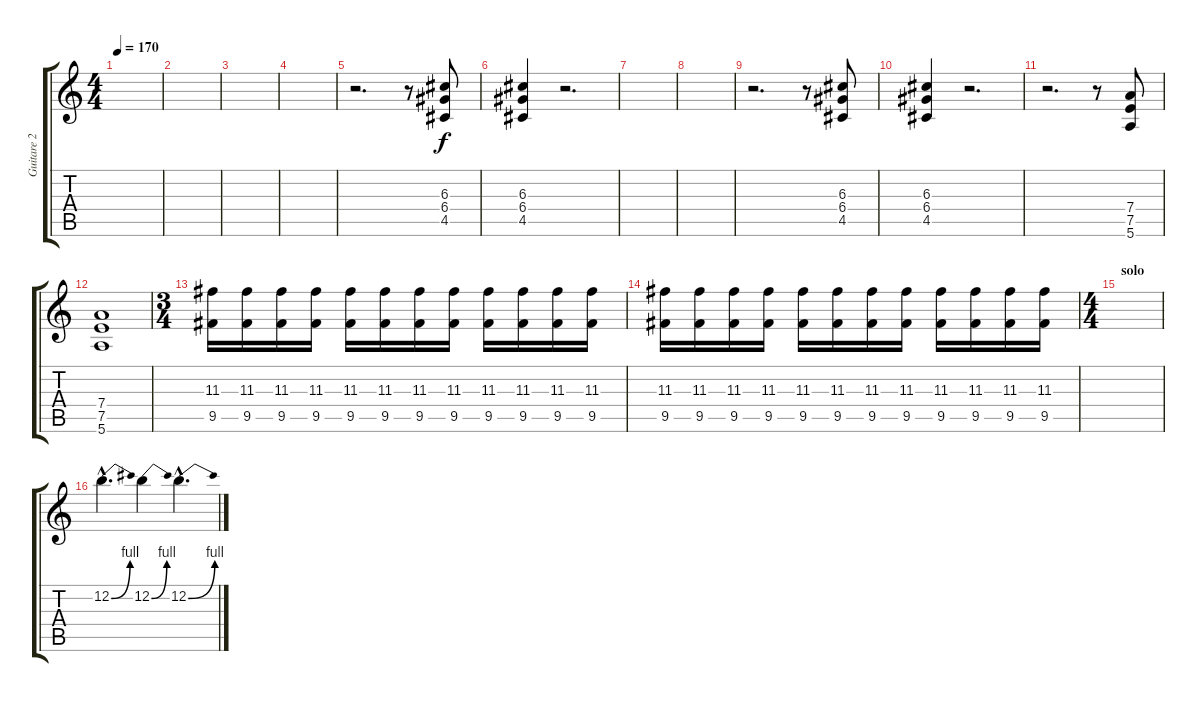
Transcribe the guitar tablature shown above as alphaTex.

\track ("Guitare 2" "Guitare 2") {instrument distortionguitar}
\staff {score tabs}
\tuning (E4 B3 G3 D3 A2 E2) {hide}
\ts (4 4)
\tempo 170
\clef g2
\ks c
|
|
|
|
r.2{d} r.8 (6.3 6.4 4.5).8 |
(6.3 6.4 4.5).4 r.2{d} |
|
|
r.2{d} r.8 (6.3 6.4 4.5).8 |
(6.3 6.4 4.5).4 r.2{d} |
r.2{d} r.8 (7.4 7.5 5.6).8 |
(7.4 7.5 5.6).1 |
\ts (3 4)
(11.3 9.5).16 (11.3 9.5).16 (11.3 9.5).16 (11.3 9.5).16 (11.3 9.5).16 (11.3 9.5).16 (11.3 9.5).16 (11.3 9.5).16 (11.3 9.5).16 (11.3 9.5).16 (11.3 9.5).16 (11.3 9.5).16 |
(11.3 9.5).16 (11.3 9.5).16 (11.3 9.5).16 (11.3 9.5).16 (11.3 9.5).16 (11.3 9.5).16 (11.3 9.5).16 (11.3 9.5).16 (11.3 9.5).16 (11.3 9.5).16 (11.3 9.5).16 (11.3 9.5).16 |
\ts (4 4)
\section ("" "solo")
|
12.2{be (bend 0 0 60 4) hac}.4{d} 12.2{be (bend 0 0 60 4)}.4 12.2{be (bend 0 0 60 4) hac}.4{d}
